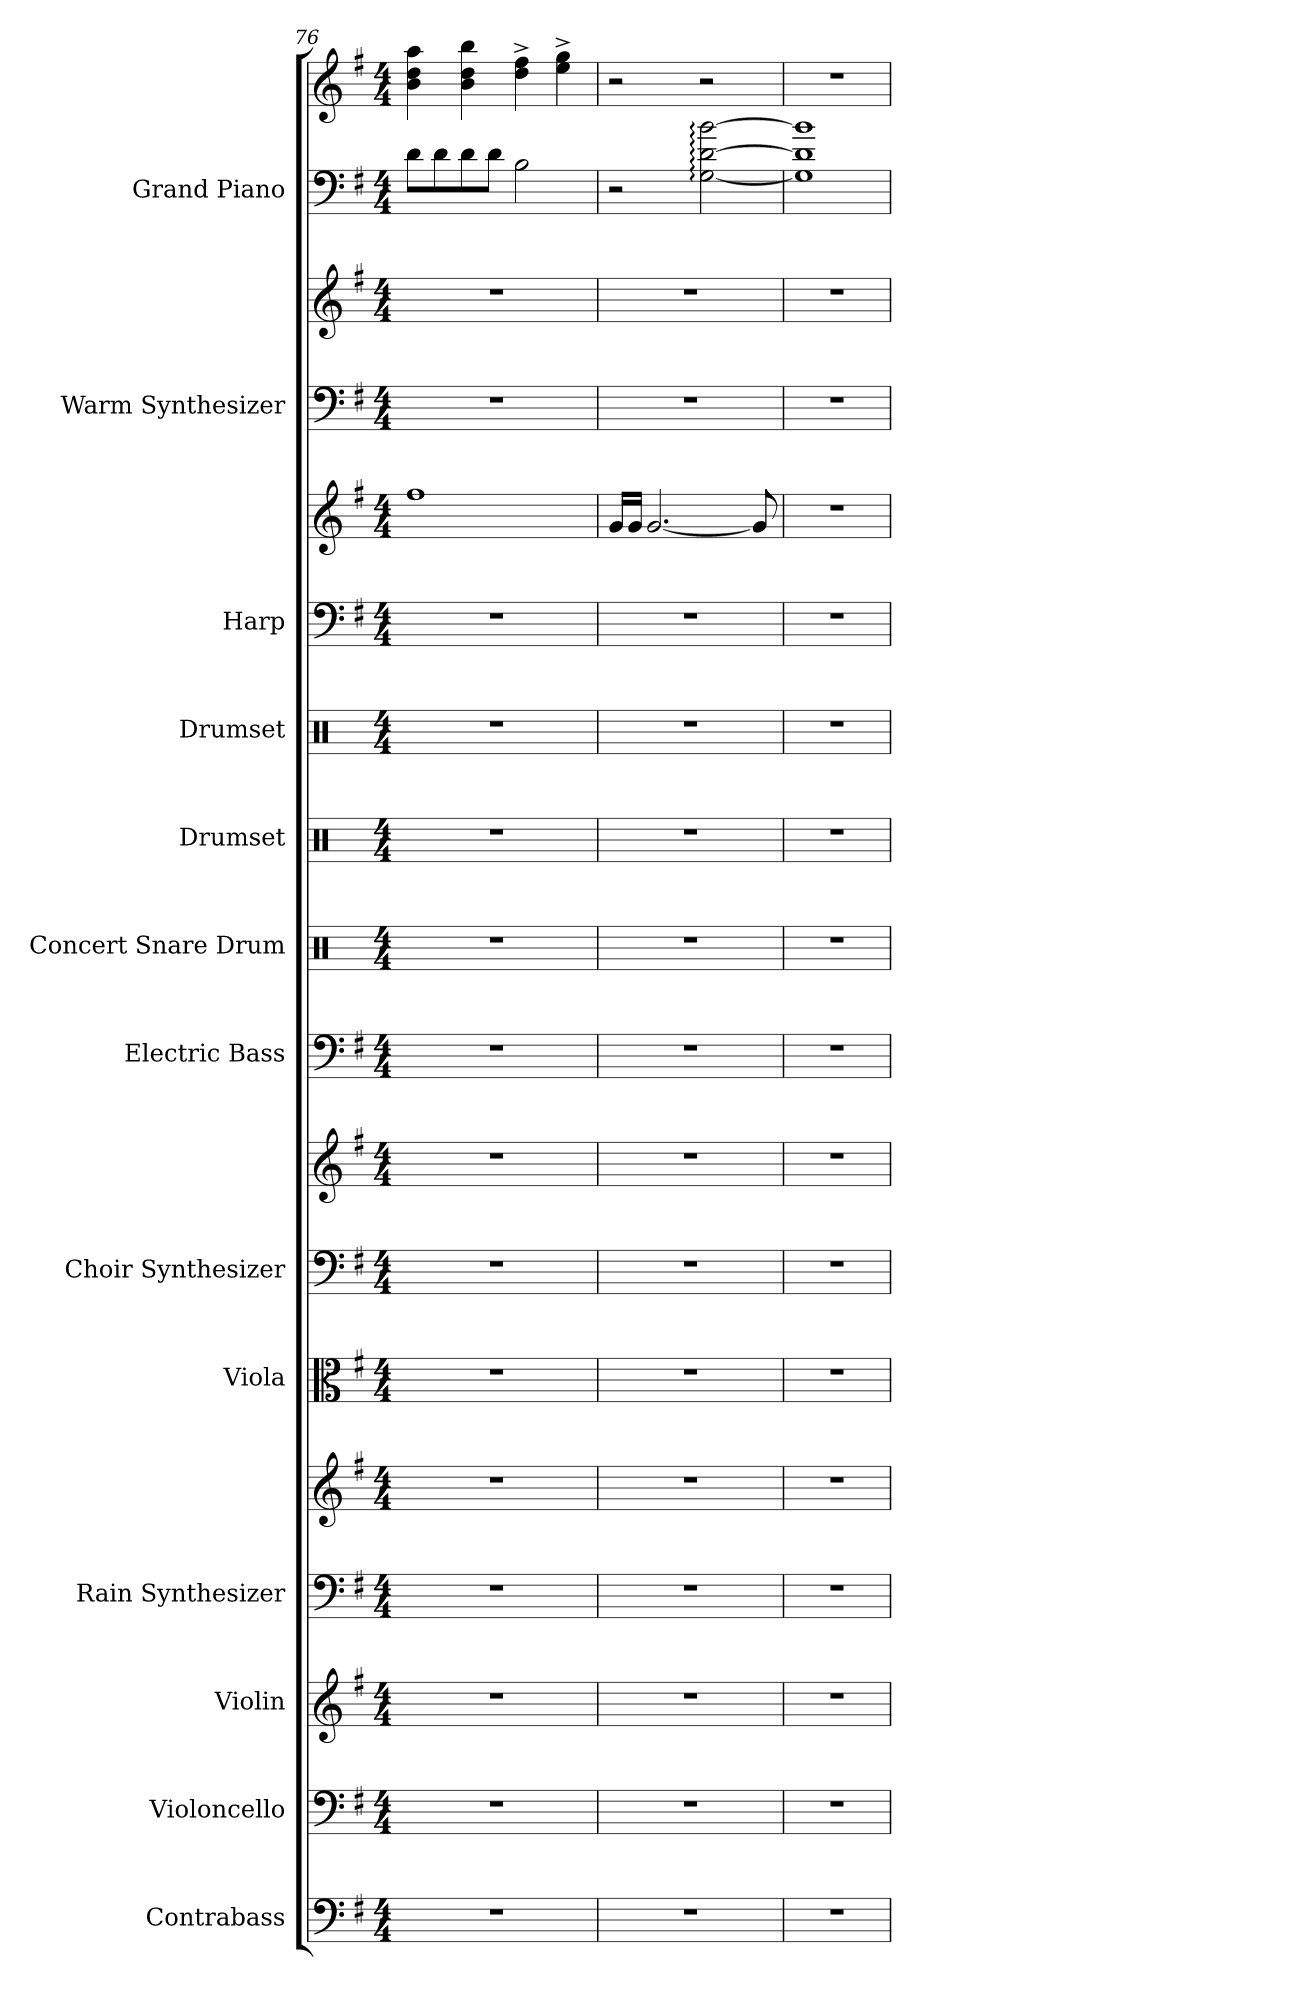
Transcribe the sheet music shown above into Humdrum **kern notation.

**kern	**kern	**kern	**kern	**kern	**kern	**kern	**kern	**kern	**kern	**kern	**kern	**kern	**kern	**kern	**kern	**kern	**kern
*part13	*part12	*part11	*part10	*part10	*part9	*part8	*part8	*part7	*part6	*part5	*part4	*part3	*part3	*part2	*part2	*part1	*part1
*staff18	*staff17	*staff16	*staff15	*staff14	*staff13	*staff12	*staff11	*staff10	*staff9	*staff8	*staff7	*staff6	*staff5	*staff4	*staff3	*staff2	*staff1
*I"Contrabass	*I"Violoncello	*I"Violin	*I"Rain Synthesizer	*	*I"Viola	*I"Choir Synthesizer	*	*I"Electric Bass	*I"Concert Snare Drum	*I"Drumset	*I"Drumset	*I"Harp	*	*I"Warm Synthesizer	*	*I"Grand Piano	*
*I'Cb.	*I'Vc.	*I'Vln.	*I'Synth.	*	*I'Vla.	*I'Synth.	*	*I'El. B.	*I'Con. Sn.	*I'D. Set	*I'D. Set	*I'Hrp.	*	*I'Synth.	*	*I'Pno.	*
*clefF4	*clefF4	*clefG2	*clefF4	*clefG2	*clefC3	*clefF4	*clefG2	*clefF4	*clefX	*clefX	*clefX	*clefF4	*clefG2	*clefF4	*clefG2	*clefF4	*clefG2
*ITrd7c12	*	*	*	*	*	*	*	*ITrd7c12	*	*	*	*	*	*	*	*	*
*k[f#]	*k[f#]	*k[f#]	*k[f#]	*k[f#]	*k[f#]	*k[f#]	*k[f#]	*k[f#]	*k[]	*k[]	*k[]	*k[f#]	*k[f#]	*k[f#]	*k[f#]	*k[f#]	*k[f#]
*M4/4	*M4/4	*M4/4	*M4/4	*M4/4	*M4/4	*M4/4	*M4/4	*M4/4	*M4/4	*M4/4	*M4/4	*M4/4	*M4/4	*M4/4	*M4/4	*M4/4	*M4/4
=76	=76	=76	=76	=76	=76	=76	=76	=76	=76	=76	=76	=76	=76	=76	=76	=76	=76
1r	1r	1r	1r	1r	1r	1r	1r	1r	1r	1r	1r	1r	1ff#	1r	1r	8d\L	4b\ 4dd\ 4aa\
.	.	.	.	.	.	.	.	.	.	.	.	.	.	.	.	8d\	.
.	.	.	.	.	.	.	.	.	.	.	.	.	.	.	.	8d\	4b\ 4dd\ 4bb\
.	.	.	.	.	.	.	.	.	.	.	.	.	.	.	.	8d\J	.
*	*	*	*	*	*	*	*	*	*	*	*	*	*	*	*	*	*MM55
.	.	.	.	.	.	.	.	.	.	.	.	.	.	.	.	2B\	4dd\^ 4ff#\^
.	.	.	.	.	.	.	.	.	.	.	.	.	.	.	.	.	4ee\^ 4gg\^
!!LO:PB:g=z
=77	=77	=77	=77	=77	=77	=77	=77	=77	=77	=77	=77	=77	=77	=77	=77	=77	=77
1r	1r	1r	1r	1r	1r	1r	1r	1r	1r	1r	1r	1r	16g/LL	1r	1r	2r	2r
.	.	.	.	.	.	.	.	.	.	.	.	.	16g/JJ	.	.	.	.
.	.	.	.	.	.	.	.	.	.	.	.	.	[2.g/	.	.	.	.
.	.	.	.	.	.	.	.	.	.	.	.	.	.	.	.	[2G\: [2d\: [2b\:	2r
.	.	.	.	.	.	.	.	.	.	.	.	.	8g/]	.	.	.	.
=78	=78	=78	=78	=78	=78	=78	=78	=78	=78	=78	=78	=78	=78	=78	=78	=78	=78
1r	1r	1r	1r	1r	1r	1r	1r	1r	1r	1r	1r	1r	1r	1r	1r	1G] 1d] 1b]	1r
=	=	=	=	=	=	=	=	=	=	=	=	=	=	=	=	=	=
*-	*-	*-	*-	*-	*-	*-	*-	*-	*-	*-	*-	*-	*-	*-	*-	*-	*-
